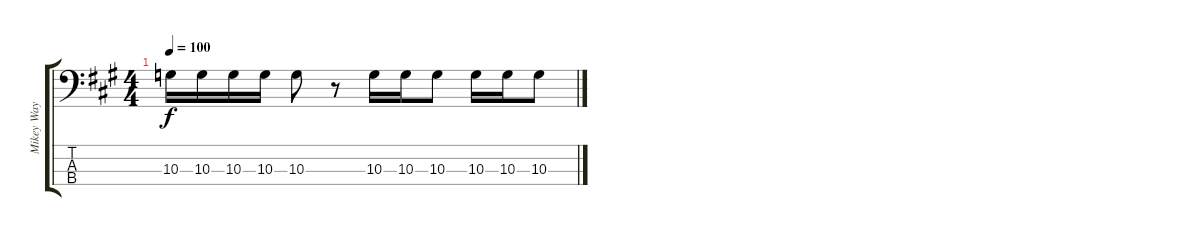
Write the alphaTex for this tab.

\track ("Mikey Way" "Mikey Way") {instrument electricbasspick}
\staff {score tabs}
\tuning (G2 D2 A1 D1) {hide}
\ts (4 4)
\tempo 100
\clef f4
\ks a
10.3.16{dy f} 10.3.16 10.3.16 10.3.16 10.3.8 r.8 10.3.16 10.3.16 10.3.8 10.3.16 10.3.16 10.3.8
